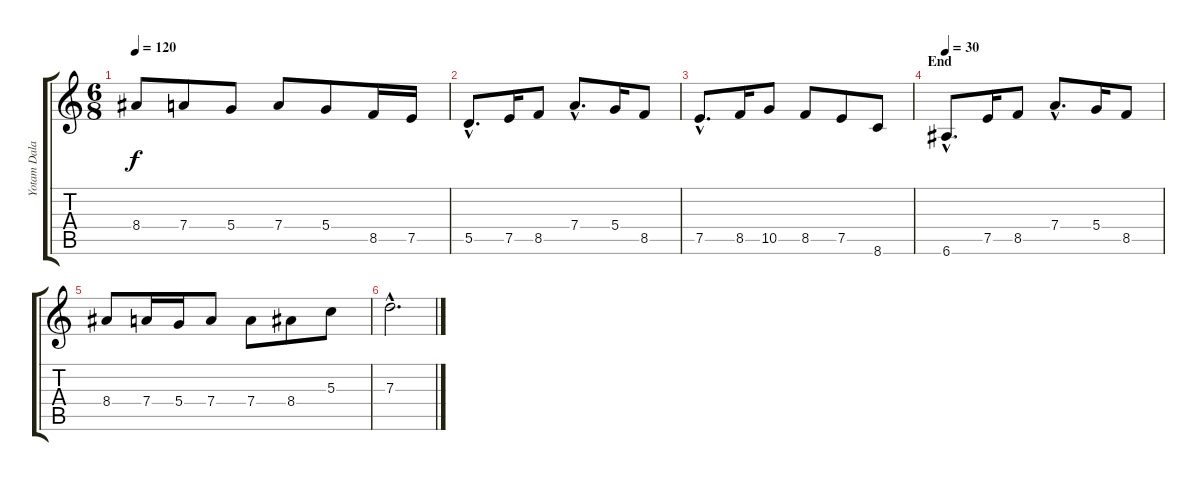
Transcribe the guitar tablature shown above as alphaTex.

\track ("Yotam Dalal" "Yotam Dala") {instrument distortionguitar}
\staff {score tabs}
\tuning (E4 B3 G3 D3 A2 E2) {hide}
\ts (6 8)
\tempo 120
\clef g2
\ks c
8.4.8{dy f} 7.4.8 5.4.8 7.4.8 5.4.8 8.5.16 7.5.16 |
5.5{hac}.8{d instrument distortionguitar} 7.5.16 8.5.8 7.4{hac}.8{d} 5.4.16 8.5.8 |
7.5{hac}.8{d} 8.5.16 10.5.8 8.5.8 7.5.8 8.6.8 |
\section ("" "End")
\tempo 30
6.6{hac}.8{d} 7.5.16 8.5.8 7.4{hac}.8{d} 5.4.16 8.5.8 |
8.4.8 7.4.16 5.4.16 7.4.8 7.4.8 8.4.8 5.3.8 |
7.3{hac}.2{d}
